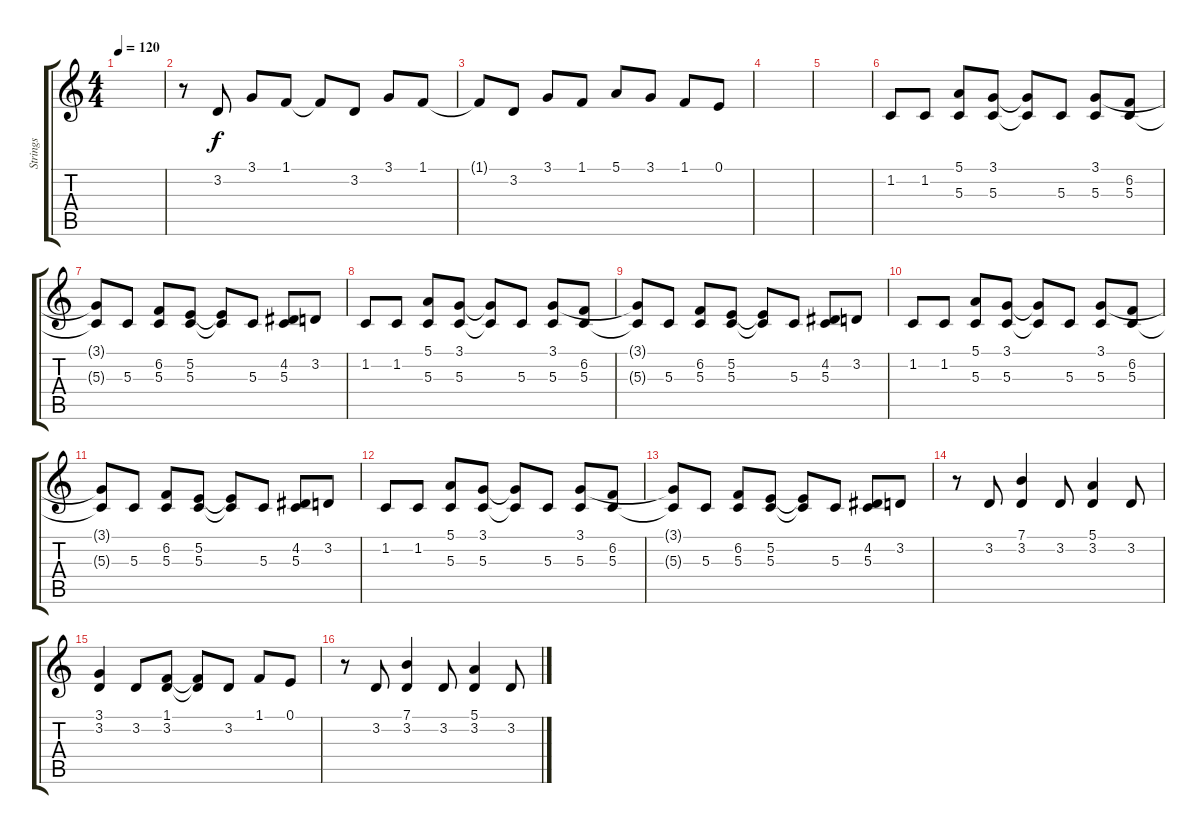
\track ("Strings" "Strings") {instrument stringensemble1}
\staff {score tabs}
\tuning (E4 B3 G3 D3 A2 E2) {hide}
\ts (4 4)
\tempo 120
\clef g2
\ks c
|
r.8 3.2.8 3.1.8 1.1.8 1.1{t}.8 3.2.8 3.1.8 1.1.8 |
1.1{t}.8 3.2.8 3.1.8 1.1.8 5.1.8 3.1.8 1.1.8 0.1.8 |
|
|
1.2.8 1.2.8 (5.1 5.3).8 (3.1 5.3).8 (3.1{t} 5.3{t}).8 5.3.8 (3.1 5.3).8 (6.2 5.3).8 |
(3.1{t} 5.3{t}).8 5.3.8 (6.2 5.3).8 (5.2 5.3).8 (5.2{t} 5.3{t}).8 5.3.8 (4.2 5.3).8 3.2.8 |
1.2.8 1.2.8 (5.1 5.3).8 (3.1 5.3).8 (3.1{t} 5.3{t}).8 5.3.8 (3.1 5.3).8 (6.2 5.3).8 |
(3.1{t} 5.3{t}).8 5.3.8 (6.2 5.3).8 (5.2 5.3).8 (5.2{t} 5.3{t}).8 5.3.8 (4.2 5.3).8 3.2.8 |
1.2.8 1.2.8 (5.1 5.3).8 (3.1 5.3).8 (3.1{t} 5.3{t}).8 5.3.8 (3.1 5.3).8 (6.2 5.3).8 |
(3.1{t} 5.3{t}).8 5.3.8 (6.2 5.3).8 (5.2 5.3).8 (5.2{t} 5.3{t}).8 5.3.8 (4.2 5.3).8 3.2.8 |
1.2.8 1.2.8 (5.1 5.3).8 (3.1 5.3).8 (3.1{t} 5.3{t}).8 5.3.8 (3.1 5.3).8 (6.2 5.3).8 |
(3.1{t} 5.3{t}).8 5.3.8 (6.2 5.3).8 (5.2 5.3).8 (5.2{t} 5.3{t}).8 5.3.8 (4.2 5.3).8 3.2.8 |
r.8 3.2.8 (7.1 3.2).4 3.2.8 (5.1 3.2).4 3.2.8 |
(3.1 3.2).4 3.2.8 (1.1 3.2).8 (1.1{t} 3.2{t}).8 3.2.8 1.1.8 0.1.8 |
r.8 3.2.8 (7.1 3.2).4 3.2.8 (5.1 3.2).4 3.2.8
